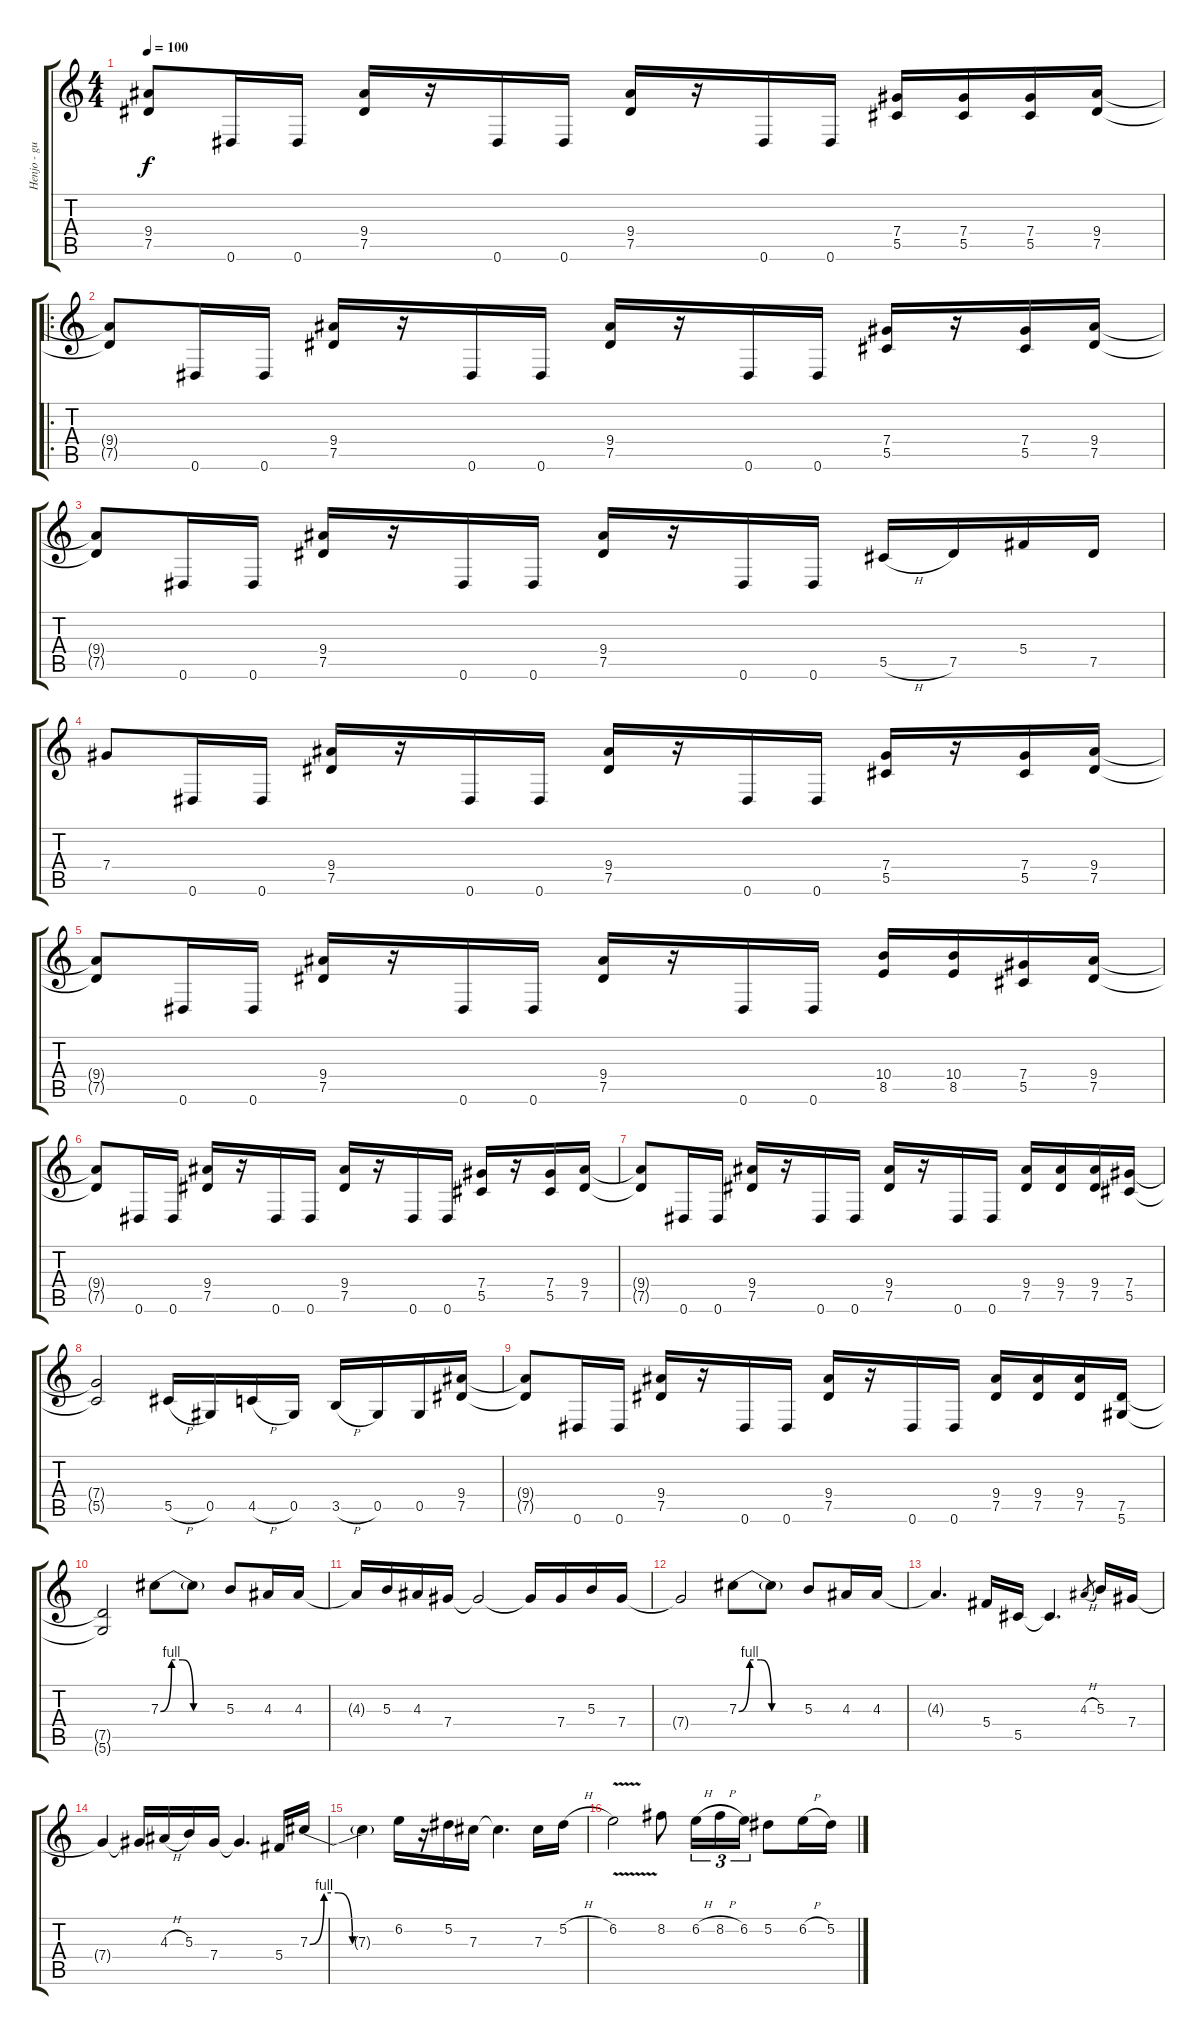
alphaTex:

\track ("Henjo - guitare" "Henjo - gu") {instrument distortionguitar}
\staff {score tabs}
\tuning (Eb4 Bb3 Gb3 Db3 Ab2 Eb2) {hide}
\ts (4 4)
\tempo 100
\clef g2
\ks c
(9.4{t} 7.5{t}).8{dy f} 0.6.16 0.6.16 (9.4 7.5).16 r.16 0.6.16 0.6.16 (9.4 7.5).16 r.16 0.6.16 0.6.16 (7.4 5.5).16 (7.4 5.5).16 (7.4 5.5).16 (9.4 7.5).16 |
\ro
(9.4{t} 7.5{t}).8 0.6.16 0.6.16 (9.4 7.5).16 r.16 0.6.16 0.6.16 (9.4 7.5).16 r.16 0.6.16 0.6.16 (7.4 5.5).16 r.16 (7.4 5.5).16 (9.4 7.5).16 |
(9.4{t} 7.5{t}).8 0.6.16 0.6.16 (9.4 7.5).16 r.16 0.6.16 0.6.16 (9.4 7.5).16 r.16 0.6.16 0.6.16 5.5{h}.16 7.5.16 5.4.16 7.5.16 |
7.4.8 0.6.16 0.6.16 (9.4 7.5).16 r.16 0.6.16 0.6.16 (9.4 7.5).16 r.16 0.6.16 0.6.16 (7.4 5.5).16 r.16 (7.4 5.5).16 (9.4 7.5).16 |
(9.4{t} 7.5{t}).8 0.6.16 0.6.16 (9.4 7.5).16 r.16 0.6.16 0.6.16 (9.4 7.5).16 r.16 0.6.16 0.6.16 (10.4 8.5).16 (10.4 8.5).16 (7.4 5.5).16 (9.4 7.5).16 |
(9.4{t} 7.5{t}).8 0.6.16 0.6.16 (9.4 7.5).16 r.16 0.6.16 0.6.16 (9.4 7.5).16 r.16 0.6.16 0.6.16 (7.4 5.5).16 r.16 (7.4 5.5).16 (9.4 7.5).16 |
(9.4{t} 7.5{t}).8 0.6.16 0.6.16 (9.4 7.5).16 r.16 0.6.16 0.6.16 (9.4 7.5).16 r.16 0.6.16 0.6.16 (9.4 7.5).16 (9.4 7.5).16 (9.4 7.5).16 (7.4 5.5).16 |
(7.4{t} 5.5{t}).2 5.5{h}.16 0.5.16 4.5{h}.16 0.5.16 3.5{h}.16 0.5.16 0.5.16 (9.4 7.5).16 |
(9.4{t} 7.5{t}).8 0.6.16 0.6.16 (9.4 7.5).16 r.16 0.6.16 0.6.16 (9.4 7.5).16 r.16 0.6.16 0.6.16 (9.4 7.5).16 (9.4 7.5).16 (9.4 7.5).16 (7.5 5.6).16 |
(7.5{t} 5.6{t}).2 7.3{be (custom 0 0 10 4 20 4 30 0 60 0)}.8 7.3{t}.8 5.3.8 4.3.16 4.3.16 |
4.3{t}.16 5.3.16 4.3.16 7.4.16 7.4{t}.2 7.4{t}.16 7.4.16 5.3.16 7.4.16 |
7.4{t}.2 7.3{be (custom 0 0 10 4 20 4 30 0 60 0)}.8 7.3{t}.8 5.3.8 4.3.16 4.3.16 |
4.3{t}.4{d} 5.4.16 5.5.16 5.5{t}.4{d} 4.3{h}.8{gr} 5.3.16 7.4.16 |
7.4{t}.4 7.4{t}.16 4.3{h}.16 5.3.16 7.4.16 7.4{t}.4{d} 5.4.16 7.3{be (custom 0 0 10 4 20 4 30 0 60 0)}.16 |
7.3{t}.4 6.2.16 r.16 5.2.16 7.3.16 7.3{t}.4{d} 7.3.16 5.2{h}.16 |
6.2{v}.2 8.2.8 6.2{h}.16{tu (3 2)} 8.2{h}.16{tu (3 2)} 6.2.16{tu (3 2)} 5.2.8 6.2{h}.16 5.2.16
